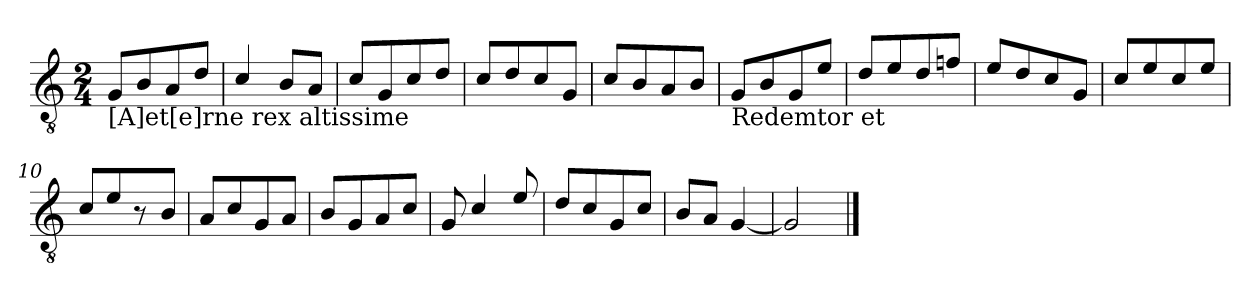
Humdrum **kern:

**kern
*part1
*staff1
*clefGv2
*k[]
*M2/4
=1
!LO:TX:b:t=[A]et[e]rne rex altissime
8G/L
8B/
8A/
8d/J
=2
4c/
8B/L
8A/J
=3
8c/L
8G/
8c/
8d/J
=4
8c/L
8d/
8c/
8G/J
=5
8c/L
8B/
8A/
8B/J
=6
!LO:TX:b:t=Redemtor et
8G/L
8B/
8G/
8e/J
=7
8d/L
8e/
8d/
8fn/J
=8
8e/L
8d/
8c/
8G/J
!!LO:LB:g=z
=9
8c/L
8e/
8c/
8e/J
=10
8c/L
8e/
8r
8B/J
=11
8A/L
8c/
8G/
8A/J
=12
8B/L
8G/
8A/
8c/J
=13
8G/
4c/
8e/
=14
8d/L
8c/
8G/
8c/J
=15
8B/L
8A/J
[<4G/
=16
2G/]
==
*-
